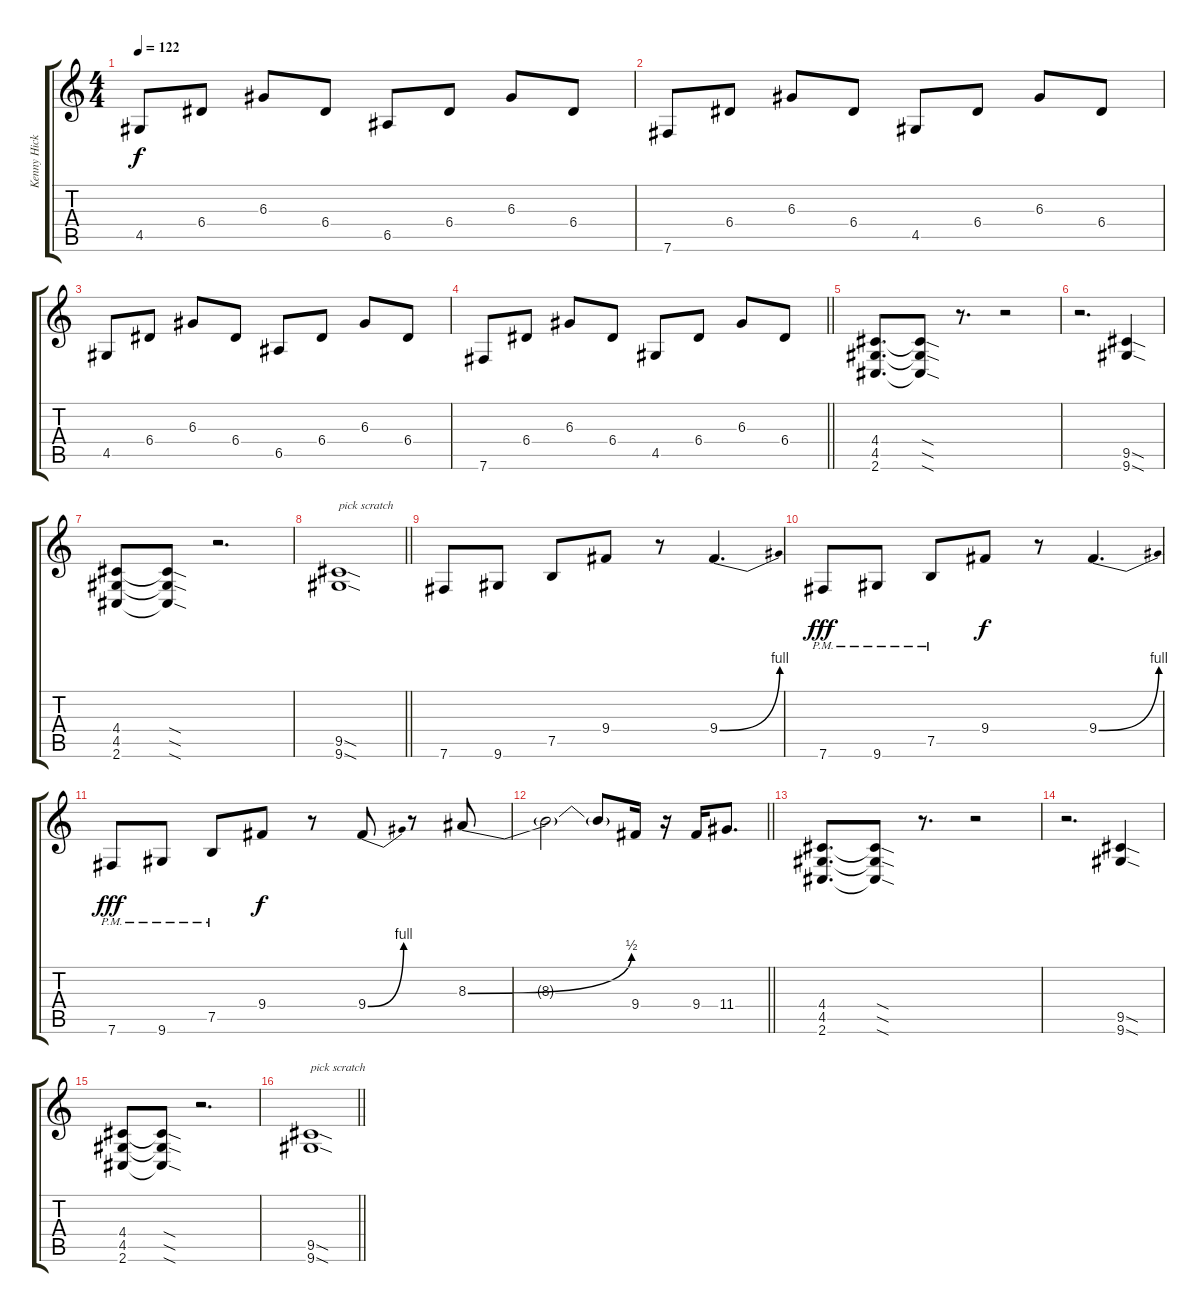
\track ("Kenny Hickey" "Kenny Hick") {instrument distortionguitar}
\staff {score tabs}
\tuning (B3 Gb3 D3 A2 E2 B1) {hide}
\ts (4 4)
\tempo 122
\clef g2
\ks c
4.5.8{dy f} 6.4.8 6.3.8 6.4.8 6.5.8 6.4.8 6.3.8 6.4.8 |
7.6.8 6.4.8 6.3.8 6.4.8 4.5.8 6.4.8 6.3.8 6.4.8 |
4.5.8 6.4.8 6.3.8 6.4.8 6.5.8 6.4.8 6.3.8 6.4.8 |
\barLineRight lightlight
7.6.8 6.4.8 6.3.8 6.4.8 4.5.8 6.4.8 6.3.8 6.4.8 |
\section ("" "")
(4.4 4.5 2.6).8{d balance 16} (4.4{sod t} 4.5{sod t} 2.6{sod t}).8 r.8{d} r.2 |
r.2{d} (9.5{sod} 9.6{sod}).4 |
(4.4 4.5 2.6).8 (4.4{sod t} 4.5{sod t} 2.6{sod t}).8 r.2{d} |
\barLineRight lightlight
(9.5{sod} 9.6{sod}).1{txt "pick scratch"} |
\section ("" "")
7.6.8 9.6.8 7.5.8 9.4.8 r.8 9.4{be (bend 0 0 60 4)}.4{d} |
7.6{pm}.8{dy fff} 9.6{pm}.8 7.5{pm}.8 9.4.8{dy f} r.8 9.4{be (bend 0 0 60 4)}.4{d} |
7.6{pm}.8{dy fff} 9.6{pm}.8 7.5{pm}.8 9.4.8{dy f} r.8 9.4{be (bend 0 0 60 4)}.8 r.8 8.3{be (bend 0 0 60 2)}.8 |
\barLineRight lightlight
8.3{t}.2 8.3{t}.8 9.4.16 r.16 9.4.16 11.4.8{d} |
\section ("" "")
(4.4 4.5 2.6).8{d} (4.4{sod t} 4.5{sod t} 2.6{sod t}).8 r.8{d} r.2 |
r.2{d} (9.5{sod} 9.6{sod}).4 |
(4.4 4.5 2.6).8 (4.4{sod t} 4.5{sod t} 2.6{sod t}).8 r.2{d} |
\barLineRight lightlight
(9.5{sod} 9.6{sod}).1{txt "pick scratch"}
